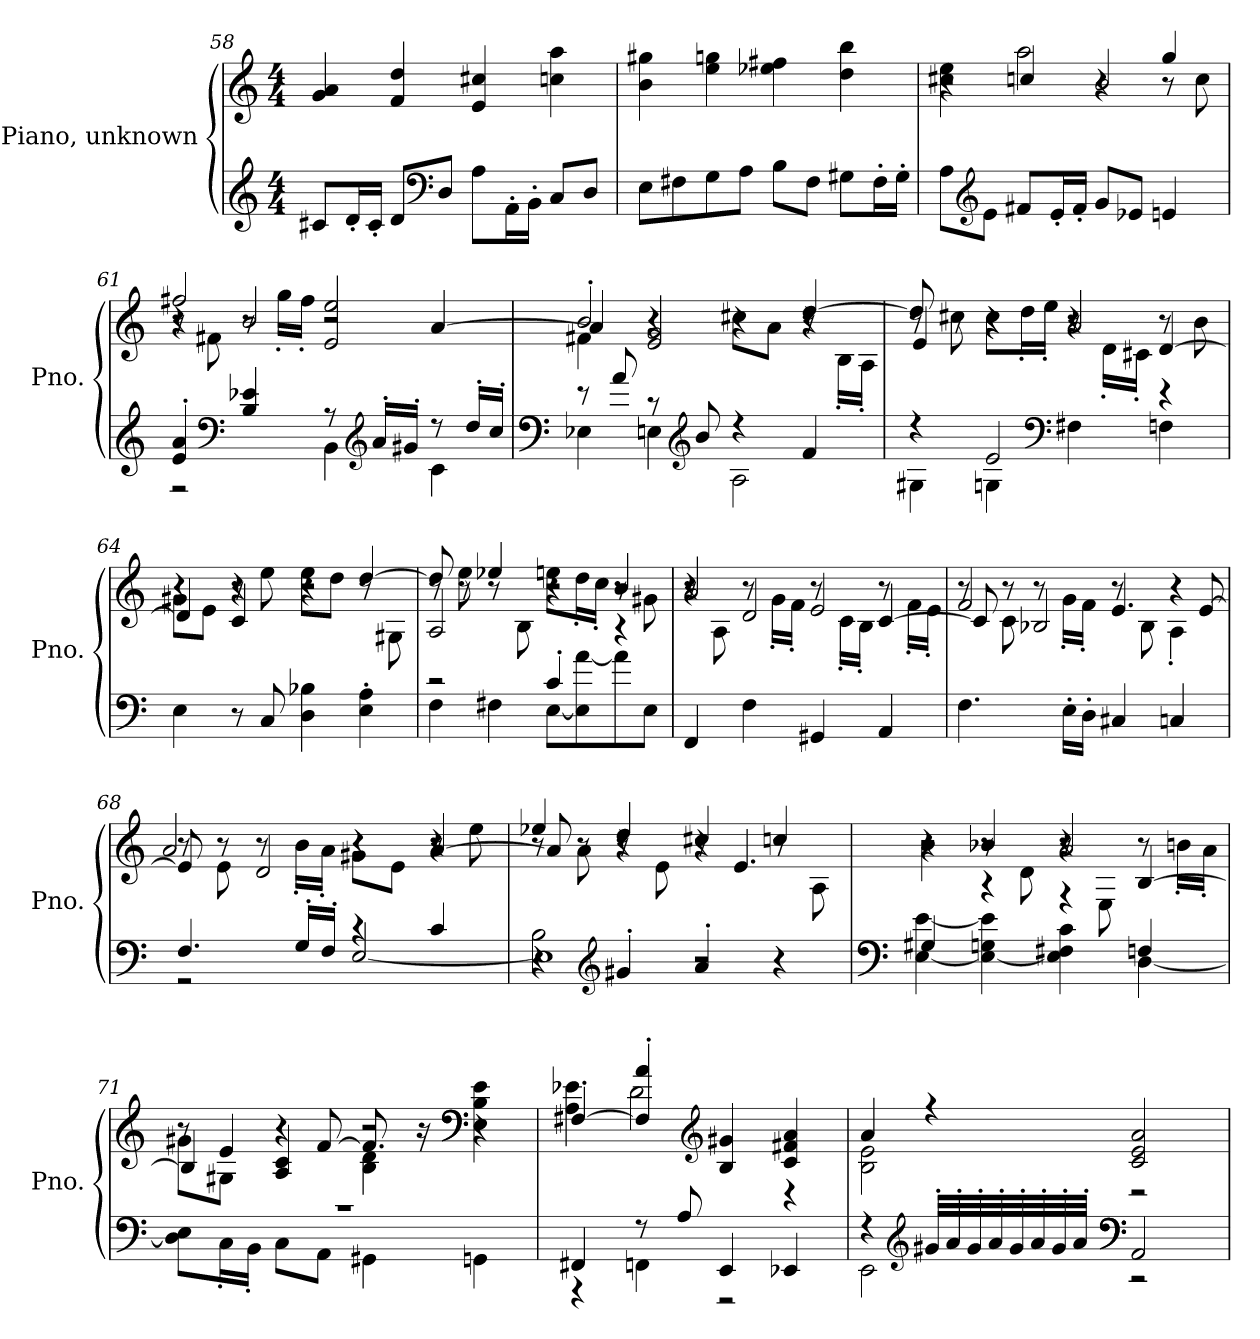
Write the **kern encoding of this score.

**kern	**kern
*part1	*part1
*staff2	*staff1
*I"Piano, unknown	*
*I'Pno.	*
*clefG2	*clefG2
*k[]	*k[]
*M4/4	*M4/4
=58	=58
8c#X/L	4g/ 4a/
16d'/L	.
16c#'/JJ	.
8d/L	4f/ 4dd/
*clefF4	*
8D/J	.
8A\L	4e/ 4cc#X/
16AA'\L	.
16BB'\JJ	.
8C/L	4ccn\ 4aa\
8D/J	.
!!LO:LB:g=z
=59	=59
8E\L	4b\ 4gg#X\
8F#X\	.
8G\	4ee\ 4ggn\
8A\J	.
8B\L	4ee-X\ 4ff#X\
8F#\J	.
8G#X\L	4dd\ 4bb\
16F#'\L	.
16G#'\JJ	.
=60	=60
*	*^
*	*	*^
8A\L	2r	4cc#X\ 4ee\	4r
*clefG2	*	*	*
8e\J	.	.	.
8f#X/L	.	2aa\	4ccn/
16e'/L	.	.	.
16f#'/JJ	.	.	.
8g/L	4r	.	2b/
8e-X/J	.	.	.
4en/	4gg/	8r	.
.	.	8cc\	.
=61	=61	=61	=61
*^	*	*	*
4e/' 4a/'	2r	2ff#X/	8r	4r
.	.	.	8f#X\	.
*clefF4	*	*	*	*
4B/ 4e-X/	.	.	8r	2b/
.	.	.	16gg'\LL	.
.	.	.	16ff#'\JJ	.
8r	4BB\	2e/ 2ee/	2r	.
*clefG2	*	*	*	*
16a'/LL	.	.	.	.
16g#X'/JJ	.	.	.	.
8r	4c\	.	.	[4a/
16dd'/LL	.	.	.	.
16cc'/JJ	.	.	.	.
!!LO:LB:g=z	!!	!!
=62	=62	=62	=62	=62
*clefF4	*	*	*	*
8r	4E-X\	2b'/	4f#X\	4a/]
8a/	.	.	.	.
8r	4En\	.	4r	2e/ 2g/
*clefG2	*	*	*	*
8b/	.	.	.	.
4r	2A\	4r	8cc#X\L	.
.	.	.	8a\J	.
4f/	.	[4dd/	8r	4r
.	.	.	16B'\LL	.
.	.	.	16A'\JJ	.
=63	=63	=63	=63	=63
4r	4G#X\	8dd/]	8r	4e/
.	.	8r	8cc#X\	.
2e/	4Gn\	4r	8cc#\L	4r
.	.	.	16dd'\L	.
.	.	.	16ee'\JJ	.
*clefF4	*	*	*	*
.	4F#X\	2a/	8r	4r
.	.	.	16d'\LL	.
.	.	.	16c#X'\JJ	.
4r	4Fn\	.	8r	[4d/
.	.	.	8b\	.
*v	*v	*	*	*
=64	=64	=64	=64
4E\	4r	8g#X\L	4d/]
.	.	8e\J	.
8r	4c/	8r	4r
8C/	.	8ee\	.
4D\ 4B-X\	4r	8ee\L	2r
.	.	8dd\J	.
4E\' 4A\'	[4dd/	8r	.
.	.	8G#X\	.
!!LO:LB:g=z	!!	!!
=65	=65	=65	=65
*^	*	*	*
2r	4F\	8dd/]	8r	2A/
.	.	8r	8ee\	.
.	4F#X\	4ee-X/	8r	.
.	.	.	8B\	.
4c'/	[8E\L	4r	8een\L	2r
.	8E\] [8a\	.	16dd'\L	.
.	.	.	16cc'\JJ	.
4r	8a\]	4b/	8r	.
.	8E\J	.	8g#X\	.
*v	*v	*	*	*
=66	=66	=66	=66
4FF/	2a/	8r	4r
.	.	8A\	.
4F\	.	8r	2d/
.	.	16g'\LL	.
.	.	16f'\JJ	.
4GG#X/	2e/	8r	.
.	.	16c'\LL	.
.	.	16B'\JJ	.
4AA/	.	8r	[4c/
.	.	16f'\LL	.
.	.	16e'\JJ	.
=67	=67	=67	=67
4.F\	2f/	8r	8c/]
.	.	8c\	8r
.	.	8r	2B-X/
16E'\LL	.	16g'\LL	.
16D'\JJ	.	16f'\JJ	.
4C#X/	4.e/	8r	.
.	.	8B-\	.
4Cn/	.	4A'\	4r
.	[8e/	.	.
!!LO:LB:g=z	!!	!!
=68	=68	=68	=68
*^	*	*	*
4.F/	2r	8e/]	8r	2a/
.	.	8r	8e\	.
.	.	2d/	8r	.
16G'/LL	.	.	16b'\LL	.
16F'/JJ	.	.	16a'\JJ	.
4r	[2E/	.	8g#X\L	4r
.	.	.	8e\J	.
4c/	.	4r	8r	[4a/
.	.	.	8ee\	.
=69	=69	=69	=69	=69
*	*^	*	*	*
4r	2B\	1E]	4ee-X/	8r	8a/]
.	.	.	.	8a\	8r
*clefG2	*	*	*	*	*
4g#X'/	.	.	4dd/	8r	4r
.	.	.	.	8e\	.
4a'/	2r	.	4cc#X/	4r	8r
.	.	.	.	.	4.e/
4r	.	.	4ccn/	8r	.
.	.	.	.	8A\	.
*v	*v	*v	*	*	*
=70	=70	=70	=70
*clefF4	*	*	*
*^	*	*	*
4G#X/	[4E\ [4e\	4r	4b\	2r
4r	4E\_ 4Gn\ 4e\]	4b-X/	8r	.
.	.	.	8d\	.
4r	4E\] 4F#X\ 4c\	2a/	8r	4r
.	.	.	8E\	.
4Fn/	[4D\	.	8r	[4B/
.	.	.	16bn'\LL	.
.	.	.	16a'\JJ	.
!!LO:LB:g=z	!!	!!
=71	=71	=71	=71	=71
1r	8D\] 8E\L	8r	8g#X\L	4B/]
.	16C'\L	4e/	8G#X\J	.
.	16BB'\JJ	.	.	.
.	8C\L	.	4r	4A/ 4c/
.	8AA\J	[8f/	.	.
.	4GG#X\	8.f/]	4B\ 4d\	2r
.	.	16r	.	.
*	*	*clefF4	*	*
.	4GGn\	4r	4E\ 4B\ 4e\	.
*	*	*	*v	*v
=72	=72	=72	=72
4FF#X/	4r	[4F#X'/	4A\ 4e-X\
8r	4FFn\	4F#/]' 4a/'	2d\
8A/	.	.	.
*	*	*clefG2	*
4EE/	2r	4B/ 4g#X/	.
4EE-X/	.	4c/ 4f#X/ 4a/	4r
=73	=73	=73	=73
4r	2EE\	4a/	2B\ 2e\
*clefG2	*	*	*
32g#X'/LLL	.	4r	.
32a'/	.	.	.
32g#'/	.	.	.
32a'/	.	.	.
32g#'/	.	.	.
32a'/	.	.	.
32g#'/	.	.	.
32a'/JJJ	.	.	.
*clefF4	*	*	*
2AA/	2r	2c/ 2e/ 2a/	2r
*v	*v	*	*
*	*v	*v
=	=
*-	*-
